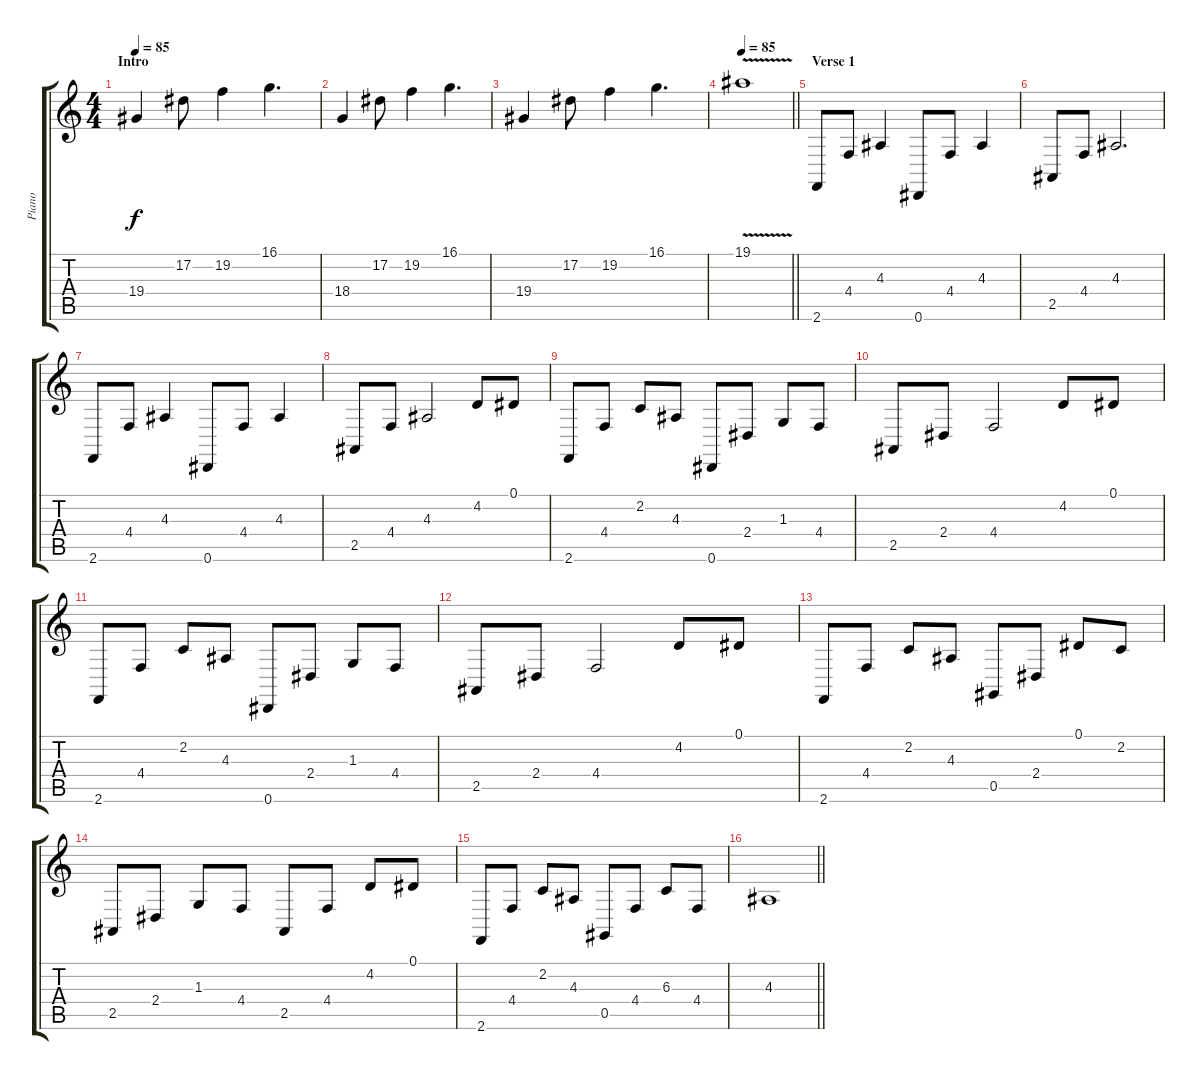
\track ("Piano" "Piano") {instrument acousticgrandpiano}
\staff {score tabs}
\tuning (Eb4 Bb3 Gb3 Db3 Ab2 Eb2) {hide}
\ts (4 4)
\section ("" "Intro")
\tempo 85
\tempo 75
\tempo 85
\clef g2
\ks c
19.4.4{dy f instrument acousticgrandpiano} 17.2.8 19.2.4 16.1.4{d} |
18.4.4 17.2.8 19.2.4 16.1.4{d} |
19.4.4 17.2.8 19.2.4 16.1.4{d} |
\tempo 85
\barLineRight lightlight
19.1{v}.1 |
\section ("" "Verse 1")
2.6.8{volume 10} 4.4.8 4.3.4 0.6.8 4.4.8 4.3.4 |
2.5.8 4.4.8 4.3.2{d} |
2.6.8 4.4.8 4.3.4 0.6.8 4.4.8 4.3.4 |
2.5.8 4.4.8 4.3.2 4.2.8 0.1.8 |
2.6.8 4.4.8 2.2.8 4.3.8 0.6.8 2.4.8 1.3.8 4.4.8 |
2.5.8 2.4.8 4.4.2 4.2.8 0.1.8 |
2.6.8 4.4.8 2.2.8 4.3.8 0.6.8 2.4.8 1.3.8 4.4.8 |
2.5.8 2.4.8 4.4.2 4.2.8 0.1.8 |
2.6.8 4.4.8 2.2.8 4.3.8 0.5.8 2.4.8 0.1.8 2.2.8 |
2.5.8 2.4.8 1.3.8 4.4.8 2.5.8 4.4.8 4.2.8 0.1.8 |
2.6.8 4.4.8 2.2.8 4.3.8 0.5.8 4.4.8 6.3.8 4.4.8 |
\barLineRight lightlight
4.3.1
